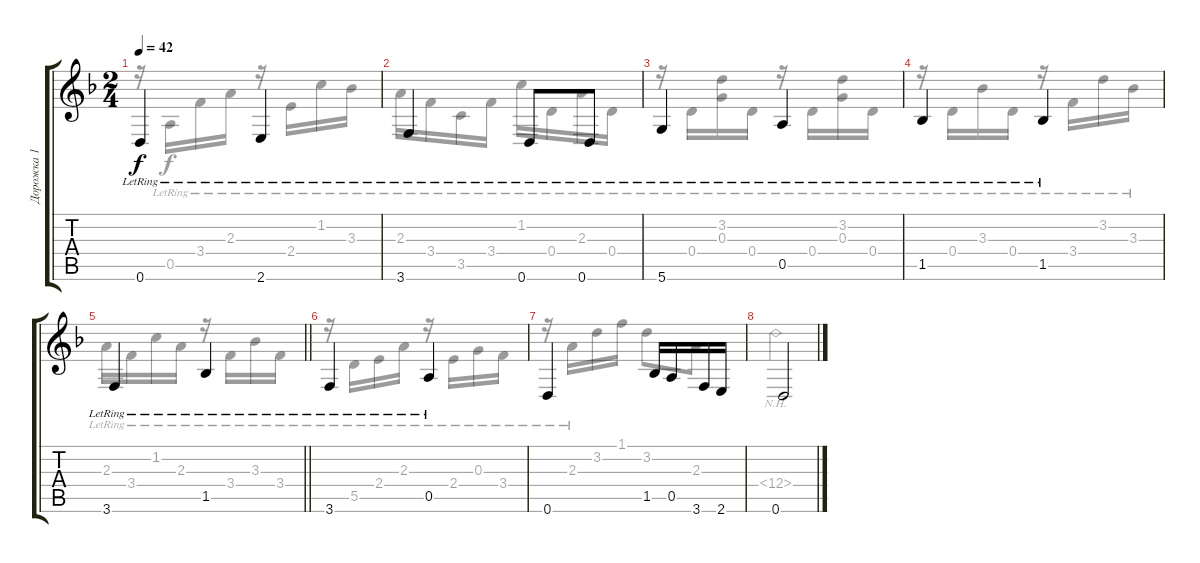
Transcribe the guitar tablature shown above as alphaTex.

\track ("Дорожка 1" "Дорожка 1") {instrument acousticguitarnylon}
\staff {score tabs}
\tuning (E4 B3 G3 D3 A2 D2) {hide}
\voice
\ts (2 4)
\tempo 42
\clef g2
\ks dminor
0.6{lr}.4{dy f} 2.6{lr}.4 |
3.6{lr}.4 0.6{lr}.8 0.6{lr}.8 |
5.6{lr}.4 0.5{lr}.4 |
1.5{lr}.4 1.5{lr}.4 |
\barLineRight lightlight
3.6{lr}.4 1.5{lr}.4 |
3.6{lr}.4 0.5{lr}.4 |
0.6.4 1.5.16 0.5.16 3.6.16 2.6.16 |
0.6.2
\voice
\clef g2
\ottava regular
\simile none
\ks dminor
r.16{dy f} 0.5{lr}.16 3.4{lr}.16 2.3{lr}.16 r.16 2.4{lr}.16 1.2{lr}.16 3.3{lr}.16 |
2.3{lr}.16 3.4{lr}.16 3.5{lr}.16 3.4{lr}.16 1.2{lr}.16 0.4{lr}.16 2.3{lr}.16 0.4{lr}.16 |
r.16 0.4{lr}.16 (3.2{lr} 0.3{lr}).16 0.4{lr}.16 r.16 0.4{lr}.16 (3.2{lr} 0.3{lr}).16 0.4{lr}.16 |
r.16 0.4{lr}.16 3.3{lr}.16 0.4{lr}.16 r.16 3.4{lr}.16 3.2{lr}.16 3.3{lr}.16 |
\barLineRight lightlight
2.3{lr}.16 3.4{lr}.16 1.2{lr}.16 2.3{lr}.16 r.16 3.4{lr}.16 3.3{lr}.16 3.4{lr}.16 |
r.16 5.5{lr}.16 2.4{lr}.16 2.3{lr}.16 r.16 2.4{lr}.16 0.3{lr}.16 3.4{lr}.16 |
r.16 2.3{lr}.16 3.2.16 1.1.16 3.2.8 2.3.8 |
0.4{nh}.2
